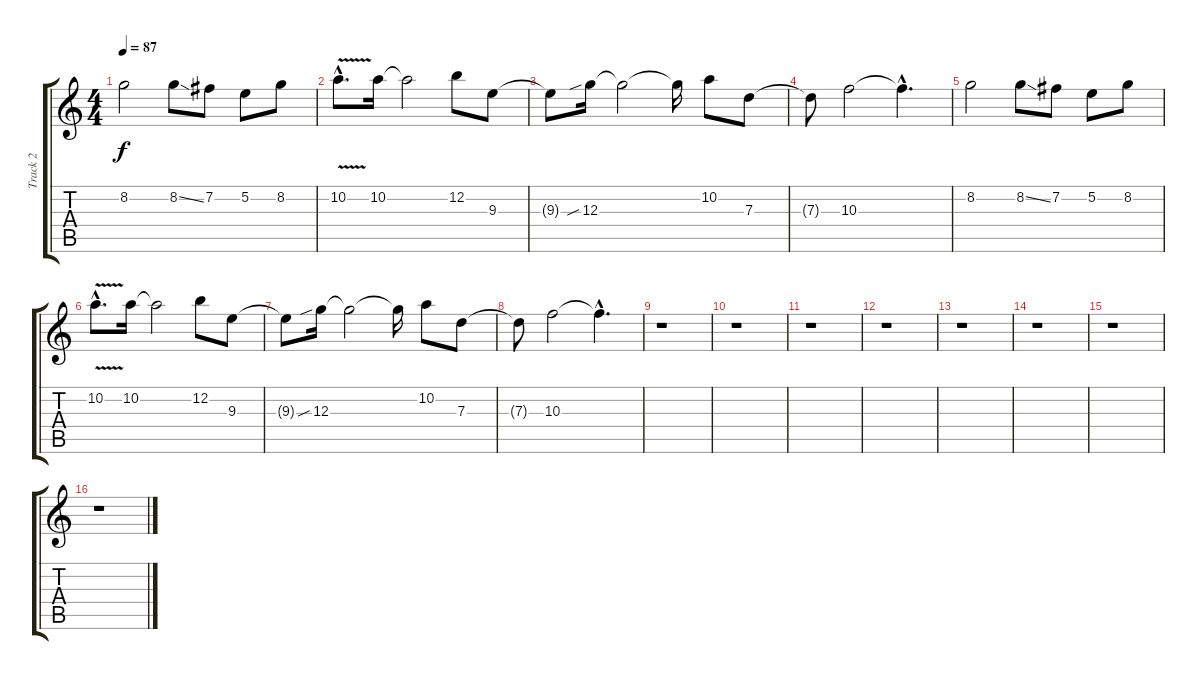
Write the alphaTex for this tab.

\track ("Track 2" "Track 2") {instrument overdrivenguitar}
\staff {score tabs}
\tuning (E4 B3 G3 D3 A2 E2) {hide}
\ts (4 4)
\tempo 87
\clef g2
\ks c
8.2.2{dy f instrument overdrivenguitar} 8.2{ss}.8 7.2.8 5.2.8 8.2.8 |
10.2{v hac}.8{d} 10.2.16 10.2{t}.2 12.2.8 9.3.8 |
9.3{t}.8 12.3{sib}.16 12.3{t}.2 12.3{t}.16 10.2.8 7.3.8 |
7.3{t}.8 10.3.2 10.3{hac t}.4{d} |
8.2.2 8.2{ss}.8 7.2.8 5.2.8 8.2.8 |
10.2{v hac}.8{d} 10.2.16 10.2{t}.2 12.2.8 9.3.8 |
9.3{t}.8 12.3{sib}.16 12.3{t}.2 12.3{t}.16 10.2.8 7.3.8 |
7.3{t}.8 10.3.2 10.3{hac t}.4{d} |
r.1 |
r.1 |
r.1 |
r.1 |
r.1 |
r.1 |
r.1 |
r.1
